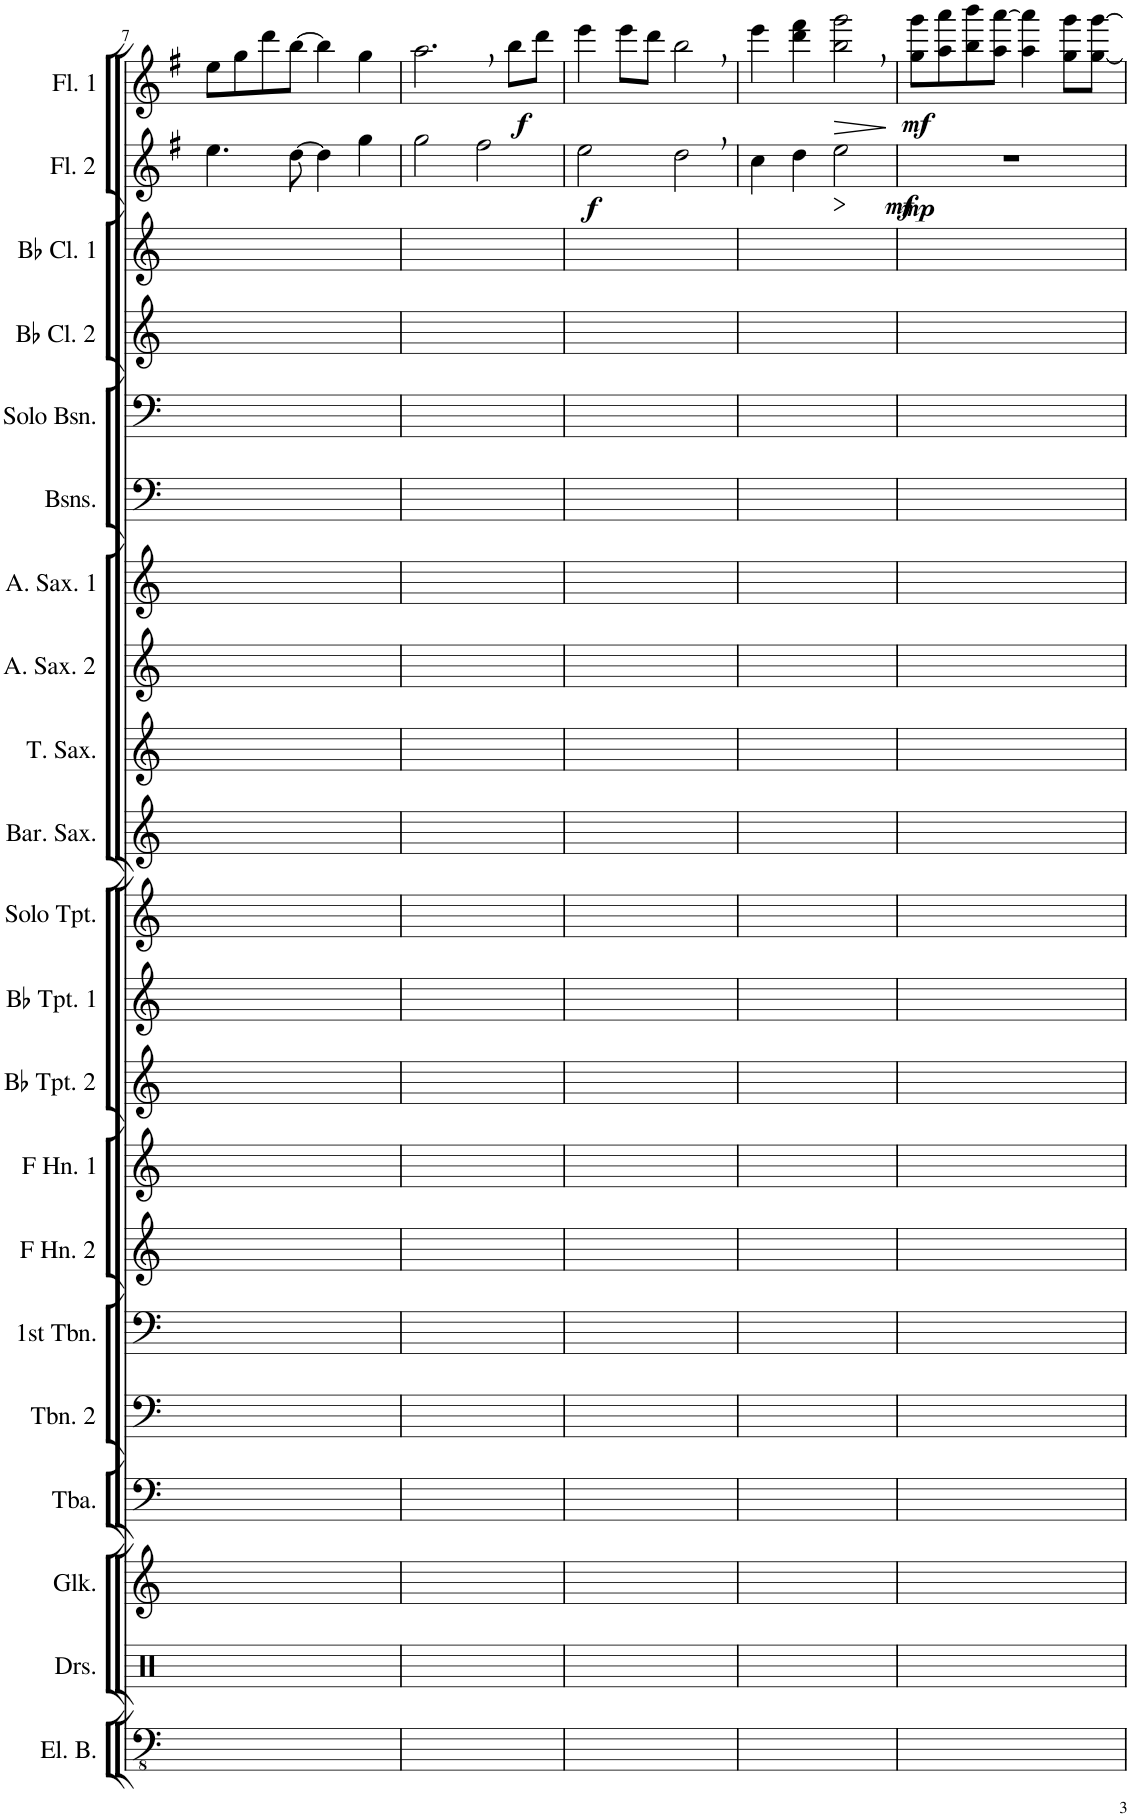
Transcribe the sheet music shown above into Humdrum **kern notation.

**kern	**kern	**kern	**kern	**kern	**kern	**kern	**kern	**kern	**kern	**kern	**kern	**kern	**kern	**kern	**kern	**kern	**kern	**kern	**kern	**dynam	**kern	**dynam
*part21	*part20	*part19	*part18	*part17	*part16	*part15	*part14	*part13	*part12	*part11	*part10	*part9	*part8	*part7	*part6	*part5	*part4	*part3	*part2	*part2	*part1	*part1
*staff21	*staff20	*staff19	*staff18	*staff17	*staff16	*staff15	*staff14	*staff13	*staff12	*staff11	*staff10	*staff9	*staff8	*staff7	*staff6	*staff5	*staff4	*staff3	*staff2	*staff2	*staff1	*staff1
*I"Electric Bass	*I"Drumset	*I"Glockenspiel	*I"Tuba	*I"2nd Trombone	*I"1st Trombone	*I"2nd Horn in F	*I"1st Horn in F	*I"2nd Trumpets	*I"1st Trumpets	*I"Solo Trumpets	*I"Baritone Saxophone	*I"Tenor Saxophone	*I"2nd Alto Saxophone (opt)	*I"1st Alto Saxophones	*I"Bassoons	*I"Solo Bassoon	*I"2nd Bb Clarinet	*I"1st Bb Clarinet	*I"2nd Flutes	*	*I"1st Flutes	*
*I'El. B.	*I'Drs.	*I'Glk.	*I'Tba.	*I'Tbn. 2	*I'1st Tbn.	*	*	*	*	*I'Solo Tpt.	*I'Bar. Sax.	*I'T. Sax.	*I'A. Sax. 2	*I'A. Sax. 1	*I'Bsns.	*I'Solo Bsn.	*I'Bb Cl. 2	*I'Bb Cl. 1	*I'Fl. 2	*	*I'Fl. 1	*
!!LO:PB:g=z
*clefFv4	*clefX	*clefG2	*clefF4	*clefF4	*clefF4	*clefG2	*clefG2	*clefG2	*clefG2	*clefG2	*clefG2	*clefG2	*clefG2	*clefG2	*clefF4	*clefF4	*clefG2	*clefG2	*clefG2	*	*clefG2	*
*	*	*Trd-14c-24	*	*	*	*Trd4c7	*Trd4c7	*Trd1c2	*Trd1c2	*Trd1c2	*Trd12c21	*Trd8c14	*Trd5c9	*Trd5c9	*	*	*Trd1c2	*Trd1c2	*	*	*	*
*k[]	*k[]	*k[]	*k[]	*k[]	*k[]	*k[]	*k[]	*k[]	*k[]	*k[]	*k[]	*k[]	*k[]	*k[]	*k[]	*k[]	*k[]	*k[]	*k[f#]	*	*k[f#]	*
*	*	*	*	*	*	*	*	*	*	*	*	*	*	*	*	*	*	*	*M4/4	*	*M4/4	*
=7	=7	=7	=7	=7	=7	=7	=7	=7	=7	=7	=7	=7	=7	=7	=7	=7	=7	=7	=7	=7	=7	=7
1r	1r	1r	1r	1r	1r	1r	1r	1r	1r	1r	1r	1r	1r	1r	1r	1r	1r	1r	4.ee\	.	8ee\L	.
.	.	.	.	.	.	.	.	.	.	.	.	.	.	.	.	.	.	.	.	.	8gg\	.
.	.	.	.	.	.	.	.	.	.	.	.	.	.	.	.	.	.	.	.	.	8ddd\	.
.	.	.	.	.	.	.	.	.	.	.	.	.	.	.	.	.	.	.	[8dd\	.	[8bb\J	.
.	.	.	.	.	.	.	.	.	.	.	.	.	.	.	.	.	.	.	4dd\]	.	4bb\]	.
.	.	.	.	.	.	.	.	.	.	.	.	.	.	.	.	.	.	.	4gg\	.	4gg\	.
=8	=8	=8	=8	=8	=8	=8	=8	=8	=8	=8	=8	=8	=8	=8	=8	=8	=8	=8	=8	=8	=8	=8
1r	1r	1r	1r	1r	1r	1r	1r	1r	1r	1r	1r	1r	1r	1r	1r	1r	1r	1r	2gg\	.	2.aa,\	.
.	.	.	.	.	.	.	.	.	.	.	.	.	.	.	.	.	.	.	2ff#\	.	.	.
!	!	!	!	!	!	!	!	!	!	!	!	!	!	!	!	!	!	!	!	!	!	!LO:DY:b
.	.	.	.	.	.	.	.	.	.	.	.	.	.	.	.	.	.	.	.	.	8bb\L	f
.	.	.	.	.	.	.	.	.	.	.	.	.	.	.	.	.	.	.	.	.	8ddd\J	.
=9	=9	=9	=9	=9	=9	=9	=9	=9	=9	=9	=9	=9	=9	=9	=9	=9	=9	=9	=9	=9	=9	=9
!	!	!	!	!	!	!	!	!	!	!	!	!	!	!	!	!	!	!	!	!LO:DY:b	!	!
1r	1r	1r	1r	1r	1r	1r	1r	1r	1r	1r	1r	1r	1r	1r	1r	1r	1r	1r	2ee\	f	4eee\	.
.	.	.	.	.	.	.	.	.	.	.	.	.	.	.	.	.	.	.	.	.	8eee\L	.
.	.	.	.	.	.	.	.	.	.	.	.	.	.	.	.	.	.	.	.	.	8ddd\J	.
.	.	.	.	.	.	.	.	.	.	.	.	.	.	.	.	.	.	.	2dd,\	.	2bb,\	.
=10	=10	=10	=10	=10	=10	=10	=10	=10	=10	=10	=10	=10	=10	=10	=10	=10	=10	=10	=10	=10	=10	=10
1r	1r	1r	1r	1r	1r	1r	1r	1r	1r	1r	1r	1r	1r	1r	1r	1r	1r	1r	4cc\	.	4eee\	.
.	.	.	.	.	.	.	.	.	.	.	.	.	.	.	.	.	.	.	4dd\	.	4ddd\ 4fff#\	.
!	!	!	!	!	!	!	!	!	!	!	!	!	!	!	!	!	!	!	!	!	!	!LO:HP:b
.	.	.	.	.	.	.	.	.	.	.	.	.	.	.	.	.	.	.	2ee\	.	2bb\, 2ggg\,	>
.	.	.	.	.	.	.	.	.	.	.	.	.	.	.	.	.	.	.	.	.	.	]
=11	=11	=11	=11	=11	=11	=11	=11	=11	=11	=11	=11	=11	=11	=11	=11	=11	=11	=11	=11	=11	=11	=11
!	!	!	!	!	!	!	!	!	!	!	!	!	!	!	!	!	!	!	!	!LO:DY:b	!	!
!	!	!	!	!	!	!	!	!	!	!	!	!	!	!	!	!	!	!	!	!LO:DY:n=1:b	!	!LO:DY:b
1r	1r	1r	1r	1r	1r	1r	1r	1r	1r	1r	1r	1r	1r	1r	1r	1r	1r	1r	1r	mp mf	8gg\ 8ggg\L	mf
.	.	.	.	.	.	.	.	.	.	.	.	.	.	.	.	.	.	.	.	.	8aa\ 8aaa\	.
.	.	.	.	.	.	.	.	.	.	.	.	.	.	.	.	.	.	.	.	.	8bb\ 8bbb\	.
.	.	.	.	.	.	.	.	.	.	.	.	.	.	.	.	.	.	.	.	.	8aa\ [8aaa\J	.
.	.	.	.	.	.	.	.	.	.	.	.	.	.	.	.	.	.	.	.	.	4aa\ 4aaa\]	.
.	.	.	.	.	.	.	.	.	.	.	.	.	.	.	.	.	.	.	.	.	8gg\ 8ggg\L	.
.	.	.	.	.	.	.	.	.	.	.	.	.	.	.	.	.	.	.	.	.	[8gg\ [8ggg\J	.
=	=	=	=	=	=	=	=	=	=	=	=	=	=	=	=	=	=	=	=	=	=	=
*-	*-	*-	*-	*-	*-	*-	*-	*-	*-	*-	*-	*-	*-	*-	*-	*-	*-	*-	*-	*-	*-	*-
